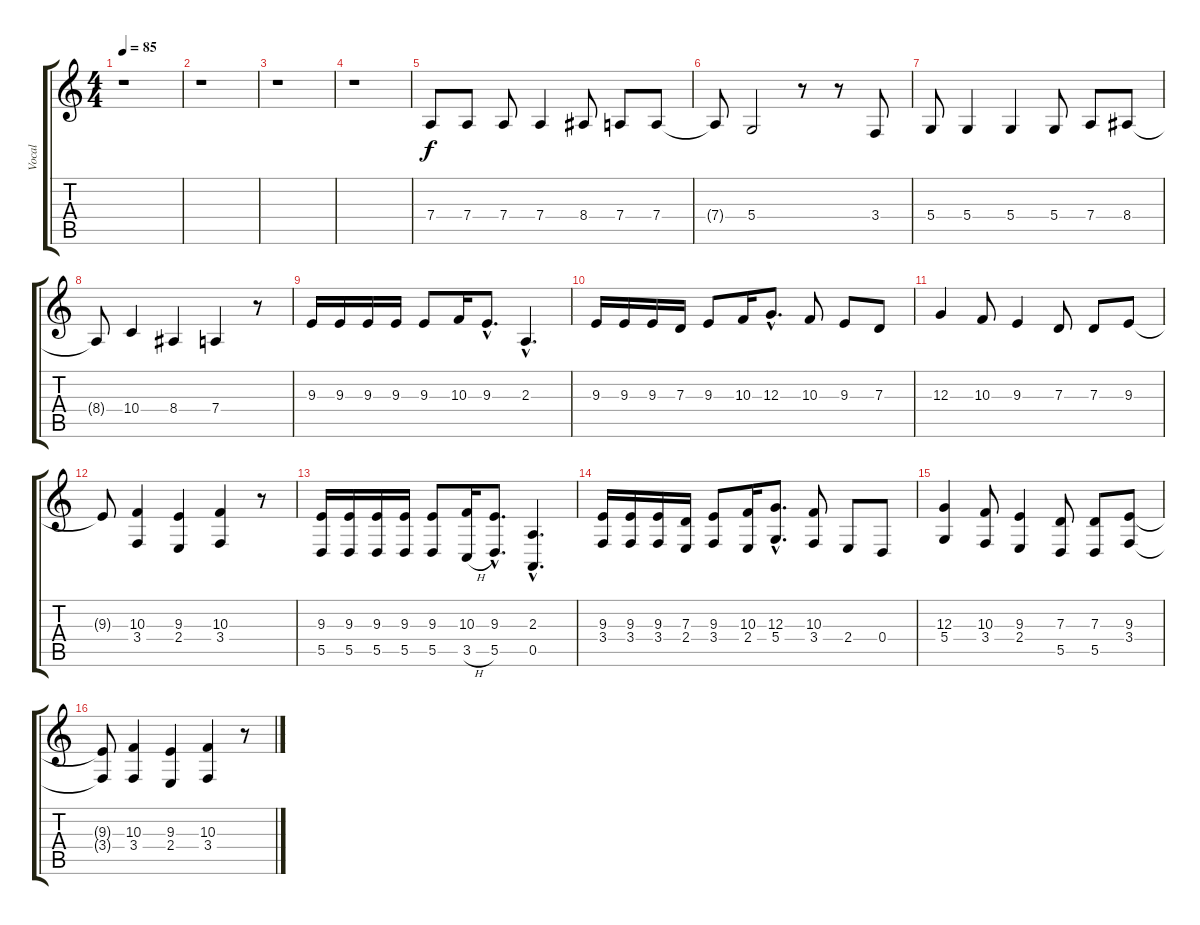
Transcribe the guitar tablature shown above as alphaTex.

\track ("Vocal" "Vocal") {instrument viola}
\staff {score tabs}
\tuning (E4 B3 G3 D3 A2 D2) {hide}
\ts (4 4)
\tempo 85
\clef g2
\ks c
r.1{dy f} |
r.1 |
r.1 |
r.1 |
7.4.8{instrument viola} 7.4.8 7.4.8 7.4.4 8.4.8 7.4.8 7.4.8 |
7.4{t}.8 5.4.2 r.8 r.8 3.4.8 |
5.4.8 5.4.4 5.4.4 5.4.8 7.4.8 8.4.8 |
8.4{t}.8 10.4.4 8.4.4 7.4.4 r.8 |
9.3.16{instrument overdrivenguitar} 9.3.16 9.3.16 9.3.16 9.3.8 10.3.16 9.3{hac}.8{d} 2.3{hac}.4{d} |
9.3.16 9.3.16 9.3.16 7.3.16 9.3.8 10.3.16 12.3{hac}.8{d} 10.3.8 9.3.8 7.3.8 |
12.3.4 10.3.8 9.3.4 7.3.8 7.3.8 9.3.8 |
9.3{t}.8 (10.3 3.4).4 (9.3 2.4).4 (10.3 3.4).4 r.8 |
(9.3 5.5).16{instrument overdrivenguitar} (9.3 5.5).16 (9.3 5.5).16 (9.3 5.5).16 (9.3 5.5).8 (10.3 3.5{h}).16 (9.3{hac} 5.5{hac}).8{d} (2.3{hac} 0.5{hac}).4{d} |
(9.3 3.4).16 (9.3 3.4).16 (9.3 3.4).16 (7.3 2.4).16 (9.3 3.4).8 (10.3 2.4).16 (12.3{hac} 5.4{hac}).8{d} (10.3 3.4).8 2.4.8 0.4.8 |
(12.3 5.4).4 (10.3 3.4).8 (9.3 2.4).4 (7.3 5.5).8 (7.3 5.5).8 (9.3 3.4).8 |
(9.3{t} 3.4{t}).8 (10.3 3.4).4 (9.3 2.4).4 (10.3 3.4).4 r.8
